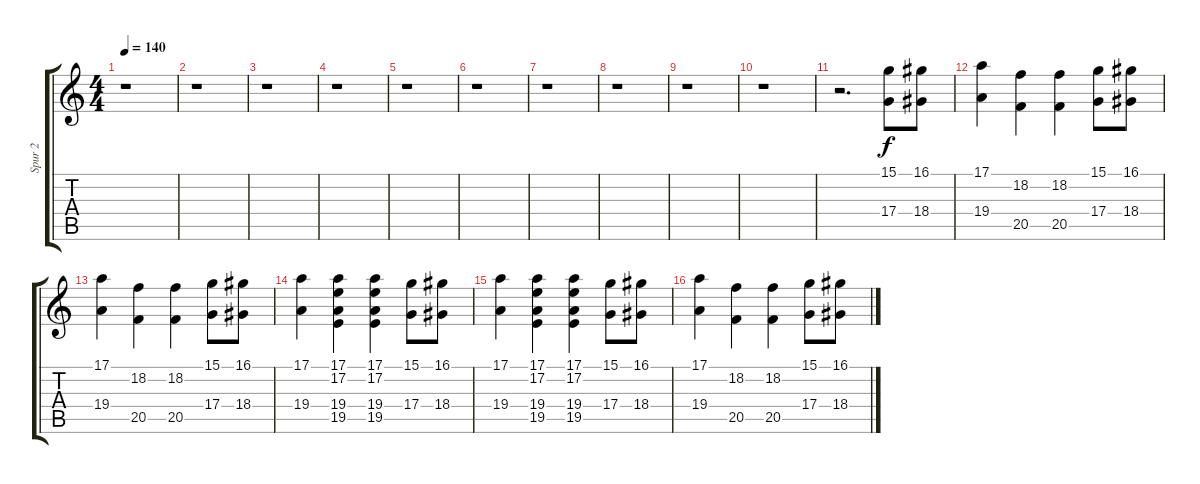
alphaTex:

\track ("Spur 2" "Spur 2") {instrument lead2sawtooth}
\staff {score tabs}
\tuning (E4 B3 G3 D3 A2 E2) {hide}
\ts (4 4)
\tempo 140
\clef g2
\ks c
r.1{dy f} |
r.1 |
r.1 |
r.1 |
r.1 |
r.1 |
r.1 |
r.1 |
r.1 |
r.1 |
r.2{d} (15.1 17.4).8 (16.1 18.4).8 |
(17.1 19.4).4 (18.2 20.5).4 (18.2 20.5).4 (15.1 17.4).8 (16.1 18.4).8 |
(17.1 19.4).4 (18.2 20.5).4 (18.2 20.5).4 (15.1 17.4).8 (16.1 18.4).8 |
(17.1 19.4).4 (17.1 17.2 19.4 19.5).4 (17.1 17.2 19.4 19.5).4 (15.1 17.4).8 (16.1 18.4).8 |
(17.1 19.4).4 (17.1 17.2 19.4 19.5).4 (17.1 17.2 19.4 19.5).4 (15.1 17.4).8 (16.1 18.4).8 |
(17.1 19.4).4 (18.2 20.5).4 (18.2 20.5).4 (15.1 17.4).8 (16.1 18.4).8
